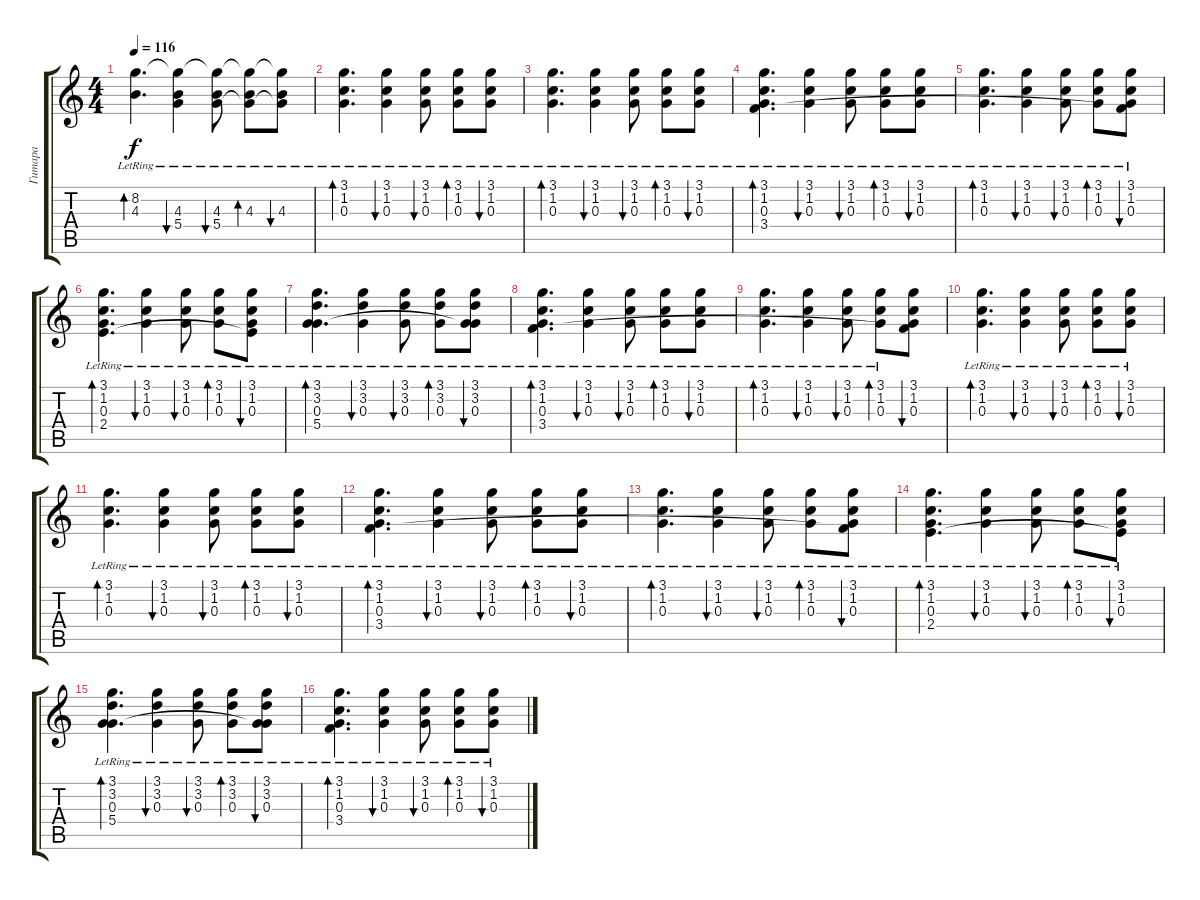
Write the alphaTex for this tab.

\track ("Гитара" "Гитара") {instrument acousticguitarsteel}
\staff {score tabs}
\tuning (E4 B3 G3 D3 A2 E2) {hide}
\ts (4 4)
\tempo 116
\clef g2
\ks c
(8.2{lr} 4.3).4{d bd 30 dy f} (8.2{t} 4.3{lr} 5.4).4{bu 30} (8.2{t} 4.3{lr} 5.4).8{bu 30} (8.2{t} 4.3{lr} 5.4{t}).8{bd 30} (8.2{t} 4.3{lr} 5.4{t}).8{bu 30} |
(3.1{lr} 1.2{lr} 0.3{lr}).4{d bd 30} (3.1{lr} 1.2{lr} 0.3{lr}).4{bu 30} (3.1{lr} 1.2{lr} 0.3{lr}).8{bu 30} (3.1{lr} 1.2{lr} 0.3{lr}).8{bd 30} (3.1{lr} 1.2{lr} 0.3{lr}).8{bu 30} |
(3.1{lr} 1.2{lr} 0.3{lr}).4{d bd 30} (3.1{lr} 1.2{lr} 0.3{lr}).4{bu 30} (3.1{lr} 1.2{lr} 0.3{lr}).8{bu 30} (3.1{lr} 1.2{lr} 0.3{lr}).8{bd 30} (3.1{lr} 1.2{lr} 0.3{lr}).8{bu 30} |
(3.1{lr} 1.2{lr} 0.3{lr} 3.4{lr}).4{d bd 30} (3.1{lr} 1.2{lr} 0.3{lr}).4{bu 30} (3.1{lr} 1.2{lr} 0.3{lr}).8{bu 30} (3.1{lr} 1.2{lr} 0.3{lr}).8{bd 30} (3.1{lr} 1.2{lr} 0.3{lr}).8{bu 30} |
(3.1{lr} 1.2{lr} 0.3{lr}).4{d bd 30} (3.1{lr} 1.2{lr} 0.3{lr}).4{bu 30} (3.1{lr} 1.2{lr} 0.3{lr}).8{bu 30} (3.1{lr} 1.2{lr} 0.3{lr}).8{bd 30} (3.1{lr} 1.2{lr} 0.3{lr} 3.4{t}).8{bu 30} |
(3.1{lr} 1.2{lr} 0.3{lr} 2.4{lr}).4{d bd 30} (3.1{lr} 1.2{lr} 0.3{lr}).4{bu 30} (3.1{lr} 1.2{lr} 0.3{lr}).8{bu 30} (3.1{lr} 1.2{lr} 0.3{lr}).8{bd 30} (3.1{lr} 1.2{lr} 0.3{lr} 2.4{t}).8{bu 30} |
(3.1{lr} 3.2{lr} 0.3{lr} 5.4{lr}).4{d bd 30} (3.1{lr} 3.2{lr} 0.3{lr}).4{bu 30} (3.1{lr} 3.2{lr} 0.3{lr}).8{bu 30} (3.1{lr} 3.2{lr} 0.3{lr}).8{bd 30} (3.1{lr} 3.2{lr} 0.3{lr} 5.4{t}).8{bu 30} |
(3.1{lr} 1.2{lr} 0.3{lr} 3.4{lr}).4{d bd 30} (3.1{lr} 1.2{lr} 0.3{lr}).4{bu 30} (3.1{lr} 1.2{lr} 0.3{lr}).8{bu 30} (3.1{lr} 1.2{lr} 0.3{lr}).8{bd 30} (3.1{lr} 1.2{lr} 0.3{lr}).8{bu 30} |
(3.1{lr} 1.2{lr} 0.3{lr}).4{d bd 30} (3.1{lr} 1.2{lr} 0.3{lr}).4{bu 30} (3.1{lr} 1.2{lr} 0.3{lr}).8{bu 30} (3.1{lr} 1.2{lr} 0.3{lr}).8{bd 30} (3.1 1.2 0.3 3.4{t}).8{bu 30} |
(3.1{lr} 1.2{lr} 0.3{lr}).4{d bd 30} (3.1{lr} 1.2{lr} 0.3{lr}).4{bu 30} (3.1{lr} 1.2{lr} 0.3{lr}).8{bu 30} (3.1{lr} 1.2{lr} 0.3{lr}).8{bd 30} (3.1{lr} 1.2{lr} 0.3{lr}).8{bu 30} |
(3.1{lr} 1.2{lr} 0.3{lr}).4{d bd 30} (3.1{lr} 1.2{lr} 0.3{lr}).4{bu 30} (3.1{lr} 1.2{lr} 0.3{lr}).8{bu 30} (3.1{lr} 1.2{lr} 0.3{lr}).8{bd 30} (3.1{lr} 1.2{lr} 0.3{lr}).8{bu 30} |
(3.1{lr} 1.2{lr} 0.3{lr} 3.4{lr}).4{d bd 30} (3.1{lr} 1.2{lr} 0.3{lr}).4{bu 30} (3.1{lr} 1.2{lr} 0.3{lr}).8{bu 30} (3.1{lr} 1.2{lr} 0.3{lr}).8{bd 30} (3.1{lr} 1.2{lr} 0.3{lr}).8{bu 30} |
(3.1{lr} 1.2{lr} 0.3{lr}).4{d bd 30} (3.1{lr} 1.2{lr} 0.3{lr}).4{bu 30} (3.1{lr} 1.2{lr} 0.3{lr}).8{bu 30} (3.1{lr} 1.2{lr} 0.3{lr}).8{bd 30} (3.1{lr} 1.2{lr} 0.3{lr} 3.4{t}).8{bu 30} |
(3.1{lr} 1.2{lr} 0.3{lr} 2.4{lr}).4{d bd 30} (3.1{lr} 1.2{lr} 0.3{lr}).4{bu 30} (3.1{lr} 1.2{lr} 0.3{lr}).8{bu 30} (3.1{lr} 1.2{lr} 0.3{lr}).8{bd 30} (3.1{lr} 1.2{lr} 0.3{lr} 2.4{t}).8{bu 30} |
(3.1{lr} 3.2{lr} 0.3{lr} 5.4{lr}).4{d bd 30} (3.1{lr} 3.2{lr} 0.3{lr}).4{bu 30} (3.1{lr} 3.2{lr} 0.3{lr}).8{bu 30} (3.1{lr} 3.2{lr} 0.3{lr}).8{bd 30} (3.1{lr} 3.2{lr} 0.3{lr} 5.4{t}).8{bu 30} |
(3.1{lr} 1.2{lr} 0.3{lr} 3.4{lr}).4{d bd 30} (3.1{lr} 1.2{lr} 0.3{lr}).4{bu 30} (3.1{lr} 1.2{lr} 0.3{lr}).8{bu 30} (3.1{lr} 1.2{lr} 0.3{lr}).8{bd 30} (3.1{lr} 1.2{lr} 0.3{lr}).8{bu 30}
